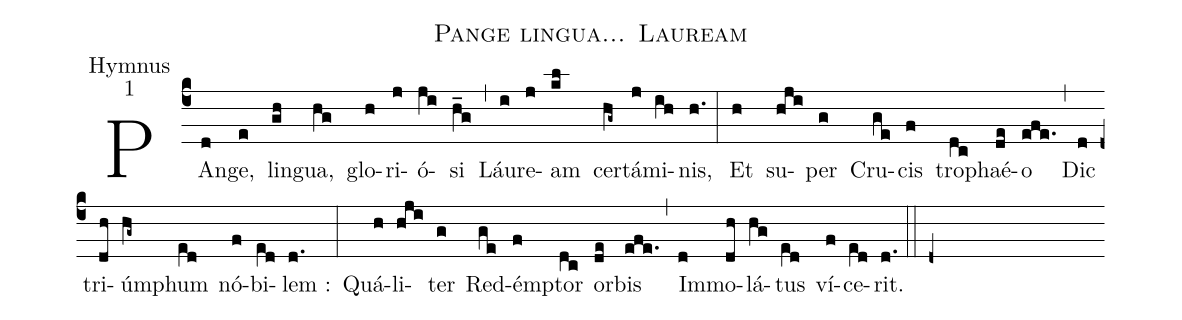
name:Pange lingua... Lauream;
office-part:Hymnus;
mode:1;
%%
(c4) PAn(d)ge,(e) lin(gh)gua,(hg) glo(h)ri(j)ó(ji)si(h_g) (,) Láu(i)re(j)am(kl) cer(hg~)tá(j)mi(ih)nis,(h.) (:)
Et(h) su(hji)per(g) Cru(ge)cis(f) tro(dc)phaé(de)o(efe.) (,) Dic(d) tri(dh)úm(hg~)phum(e[ll:1]d) nó(f)bi(e[ll:1]d)lem :(d.) (:)
Quá(h)li(hji)ter(g) Red(ge)ém(f)ptor(dc) or(de)bis(efe.) (,) Im(d)mo(dh)lá(hg)tus(e[ll:1]d) ví(f)ce(e[ll:1]d)rit.(d.) (::) (d+)
